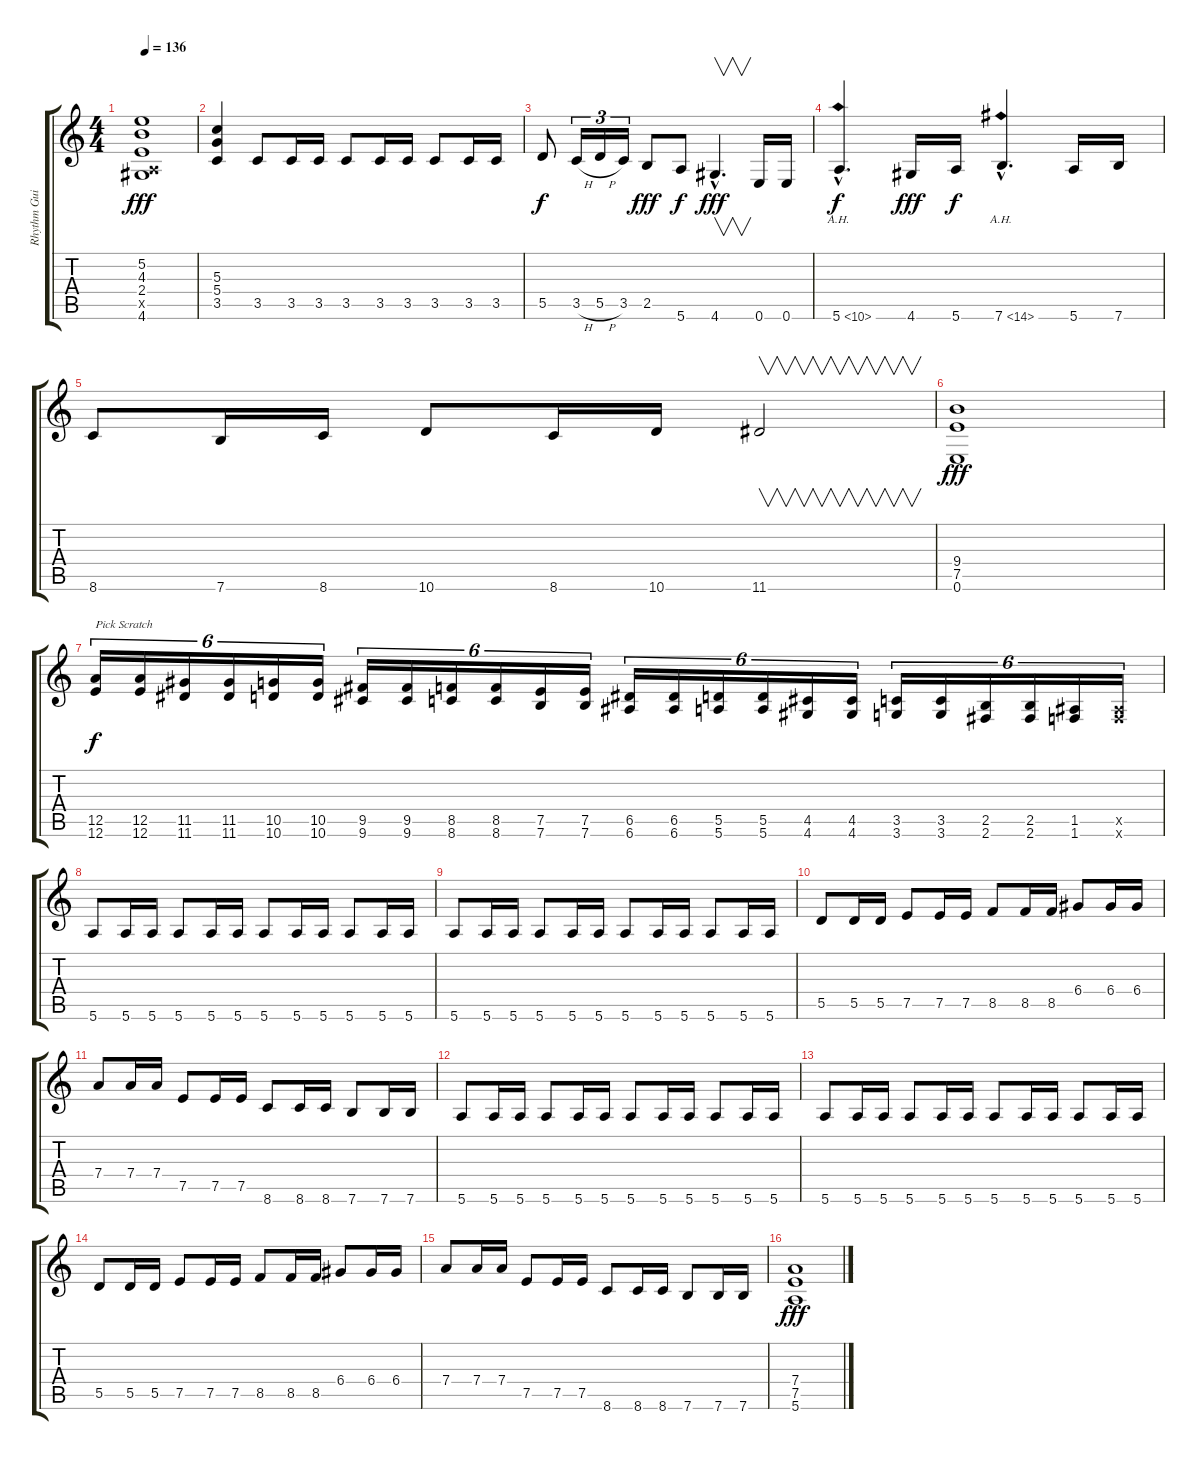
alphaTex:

\track ("Rhythm Guitar" "Rhythm Gui") {instrument overdrivenguitar}
\staff {score tabs}
\tuning (E4 B3 G3 D3 A2 E2) {hide}
\ts (4 4)
\tempo 136
\clef g2
\ks c
(5.2 4.3 2.4 0.5{x} 4.6).1{dy fff} |
(5.3 5.4 3.5).4 3.5.8 3.5.16 3.5.16 3.5.8 3.5.16 3.5.16 3.5.8 3.5.16 3.5.16 |
5.5.8{dy f} 3.5{h}.16{tu (3 2)} 5.5{h}.16{tu (3 2)} 3.5.16{tu (3 2)} 2.5.8{dy fff} 5.6.8{dy f} 4.6{hac}.4{v d dy fff} 0.6.16 0.6.16 |
5.6{ah 5 hac}.4{d dy f} 4.6.16{dy fff} 5.6.16{dy f} 7.6{ah 7 hac}.4{d} 5.6.16 7.6.16 |
8.6.8 7.6.16 8.6.16 10.6.8 8.6.16 10.6.16 11.6.2{v} |
(9.4 7.5 0.6).1{dy fff} |
(12.5 12.6).16{tu (6 4) txt "Pick Scratch" dy f instrument guitarfretnoise} (12.5 12.6).16{tu (6 4)} (11.5 11.6).16{tu (6 4)} (11.5 11.6).16{tu (6 4)} (10.5 10.6).16{tu (6 4)} (10.5 10.6).16{tu (6 4)} (9.5 9.6).16{tu (6 4)} (9.5 9.6).16{tu (6 4)} (8.5 8.6).16{tu (6 4)} (8.5 8.6).16{tu (6 4)} (7.5 7.6).16{tu (6 4)} (7.5 7.6).16{tu (6 4)} (6.5 6.6).16{tu (6 4)} (6.5 6.6).16{tu (6 4)} (5.5 5.6).16{tu (6 4)} (5.5 5.6).16{tu (6 4)} (4.5 4.6).16{tu (6 4)} (4.5 4.6).16{tu (6 4)} (3.5 3.6).16{tu (6 4)} (3.5 3.6).16{tu (6 4)} (2.5 2.6).16{tu (6 4)} (2.5 2.6).16{tu (6 4)} (1.5 1.6).16{tu (6 4)} (1.5{x} 1.6{x}).16{tu (6 4) instrument overdrivenguitar} |
5.6.8 5.6.16 5.6.16 5.6.8 5.6.16 5.6.16 5.6.8 5.6.16 5.6.16 5.6.8 5.6.16 5.6.16 |
5.6.8 5.6.16 5.6.16 5.6.8 5.6.16 5.6.16 5.6.8 5.6.16 5.6.16 5.6.8 5.6.16 5.6.16 |
5.5.8 5.5.16 5.5.16 7.5.8 7.5.16 7.5.16 8.5.8 8.5.16 8.5.16 6.4.8 6.4.16 6.4.16 |
7.4.8 7.4.16 7.4.16 7.5.8 7.5.16 7.5.16 8.6.8 8.6.16 8.6.16 7.6.8 7.6.16 7.6.16 |
5.6.8 5.6.16 5.6.16 5.6.8 5.6.16 5.6.16 5.6.8 5.6.16 5.6.16 5.6.8 5.6.16 5.6.16 |
5.6.8 5.6.16 5.6.16 5.6.8 5.6.16 5.6.16 5.6.8 5.6.16 5.6.16 5.6.8 5.6.16 5.6.16 |
5.5.8 5.5.16 5.5.16 7.5.8 7.5.16 7.5.16 8.5.8 8.5.16 8.5.16 6.4.8 6.4.16 6.4.16 |
7.4.8 7.4.16 7.4.16 7.5.8 7.5.16 7.5.16 8.6.8 8.6.16 8.6.16 7.6.8 7.6.16 7.6.16 |
(7.4 7.5 5.6).1{dy fff}
